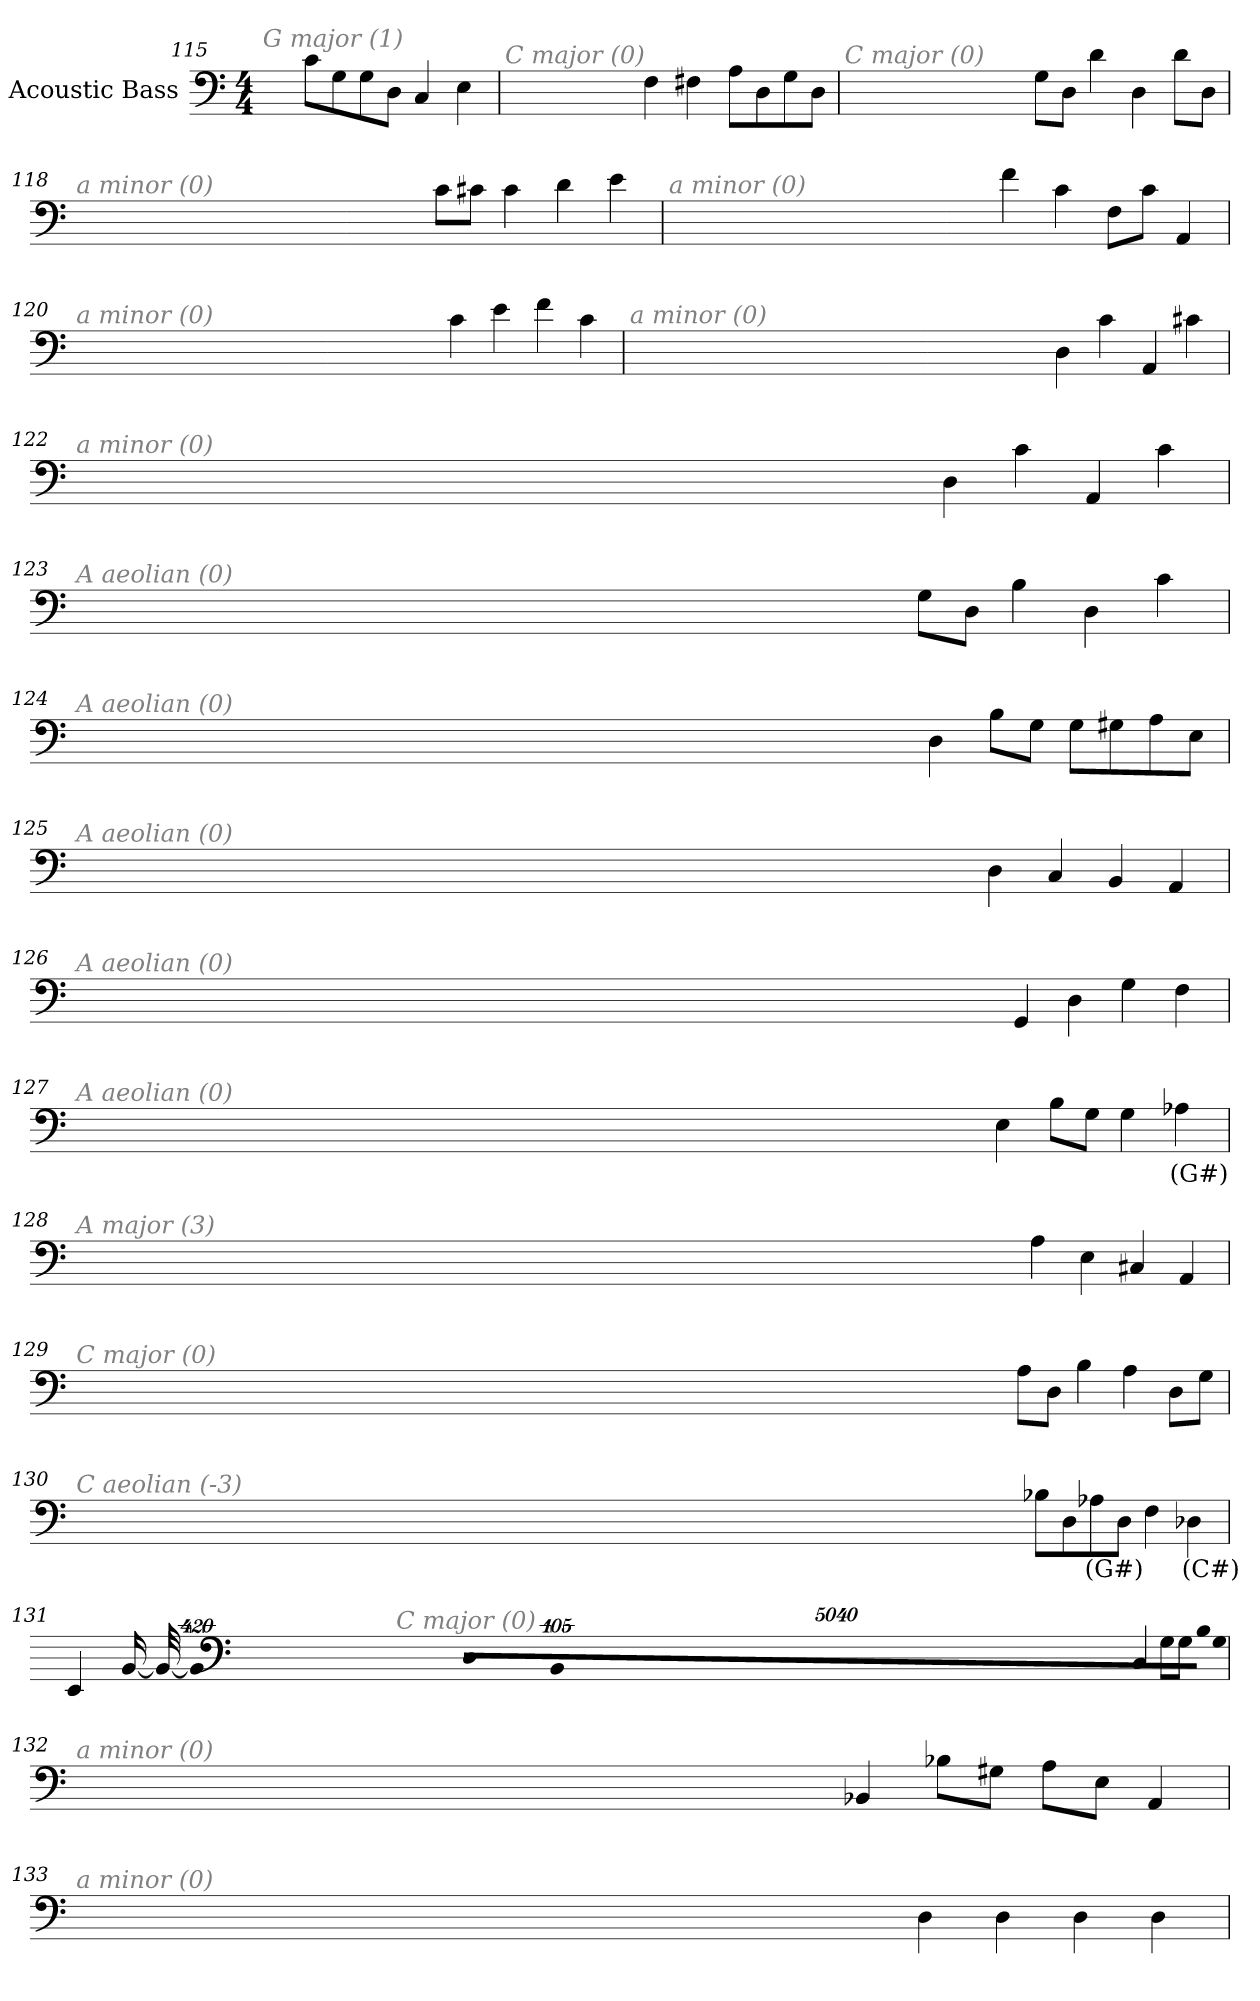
**kern	**text
*part1	*part1
*staff1	*staff1
*I"Acoustic Bass	*
*clefF4	*
*ITrd7c12	*
*k[]	*
*C:	*
*M4/4	*
=115	=115
!LO:TX:i:color=#808080:t=G major (1)	!
8CL	.
8GG	.
8GG	.
8DDJ	.
4CC	.
4EE	.
=116	=116
!LO:TX:i:color=#808080:t=C major (0)	!
4FF	.
4FF#X	.
8AAL	.
8DD	.
8GG	.
8DDJ	.
=117	=117
!LO:TX:i:color=#808080:t=C major (0)	!
8GGL	.
8DDJ	.
4D	.
4DD	.
8DL	.
8DDJ	.
=118	=118
!LO:TX:i:color=#808080:t=a minor (0)	!
8CL	.
8C#XJ	.
4C#	.
4D	.
4E	.
=119	=119
!LO:TX:i:color=#808080:t=a minor (0)	!
4F	.
4C	.
8FFL	.
8CJ	.
4AAA	.
=120	=120
!LO:TX:i:color=#808080:t=a minor (0)	!
4C	.
4E	.
4F	.
4C	.
=121	=121
!LO:TX:i:color=#808080:t=a minor (0)	!
4DD	.
4C	.
4AAA	.
4C#X	.
=122	=122
!LO:TX:i:color=#808080:t=a minor (0)	!
4DD	.
4C	.
4AAA	.
4C	.
=123	=123
!LO:TX:i:color=#808080:t=A aeolian (0)	!
8GGL	.
8DDJ	.
4BB	.
4DD	.
4C	.
=124	=124
!LO:TX:i:color=#808080:t=A aeolian (0)	!
4DD	.
8BBL	.
8GGJ	.
8GGL	.
8GG#X	.
8AA	.
8EEJ	.
=125	=125
!LO:TX:i:color=#808080:t=A aeolian (0)	!
4DD	.
4CC	.
4BBB	.
4AAA	.
=126	=126
!LO:TX:i:color=#808080:t=A aeolian (0)	!
4GGG	.
4DD	.
4GG	.
4FF	.
=127	=127
!LO:TX:i:color=#808080:t=A aeolian (0)	!
4EE	.
8BBL	.
8GGJ	.
4GG	.
4AA-Xi	(G#)
=128	=128
!LO:TX:i:color=#808080:t=A major (3)	!
4AA	.
4EE	.
4CC#X	.
4AAA	.
=129	=129
!LO:TX:i:color=#808080:t=C major (0)	!
8AAL	.
8DDJ	.
4BB	.
4AA	.
8DDL	.
8GGJ	.
=130	=130
!LO:TX:i:color=#808080:t=C aeolian (-3)	!
8BB-XL	.
8DD	.
8AA-Xi	(G#)
8DDJ	.
4FF	.
4DD-Xi	(C#)
=131	=131
!LO:TX:i:color=#808080:t=C major (0)	!
4CC	.
8GGL	.
8GGJ	.
!LO:N:vis=8	!
40320%3347BBL	.
!LO:N:vis=8	!
40320%3347GG	.
!LO:N:vis=8	!
40320%3347DDJ	.
!LO:N:vis=1024	!
[13440%13BBBL	.
16BBBL_	.
32BBBL_	.
!LO:N:vis=1024%31	!
13440%407BBBL]	.
8EEEJ	.
=132	=132
!LO:TX:i:color=#808080:t=a minor (0)	!
4BBB-X	.
8BB-XL	.
8GG#XJ	.
8AAL	.
8EEJ	.
4AAA	.
=133	=133
!LO:TX:i:color=#808080:t=a minor (0)	!
4DD	.
4DD	.
4DD	.
4DD	.
=	=
*-	*-
